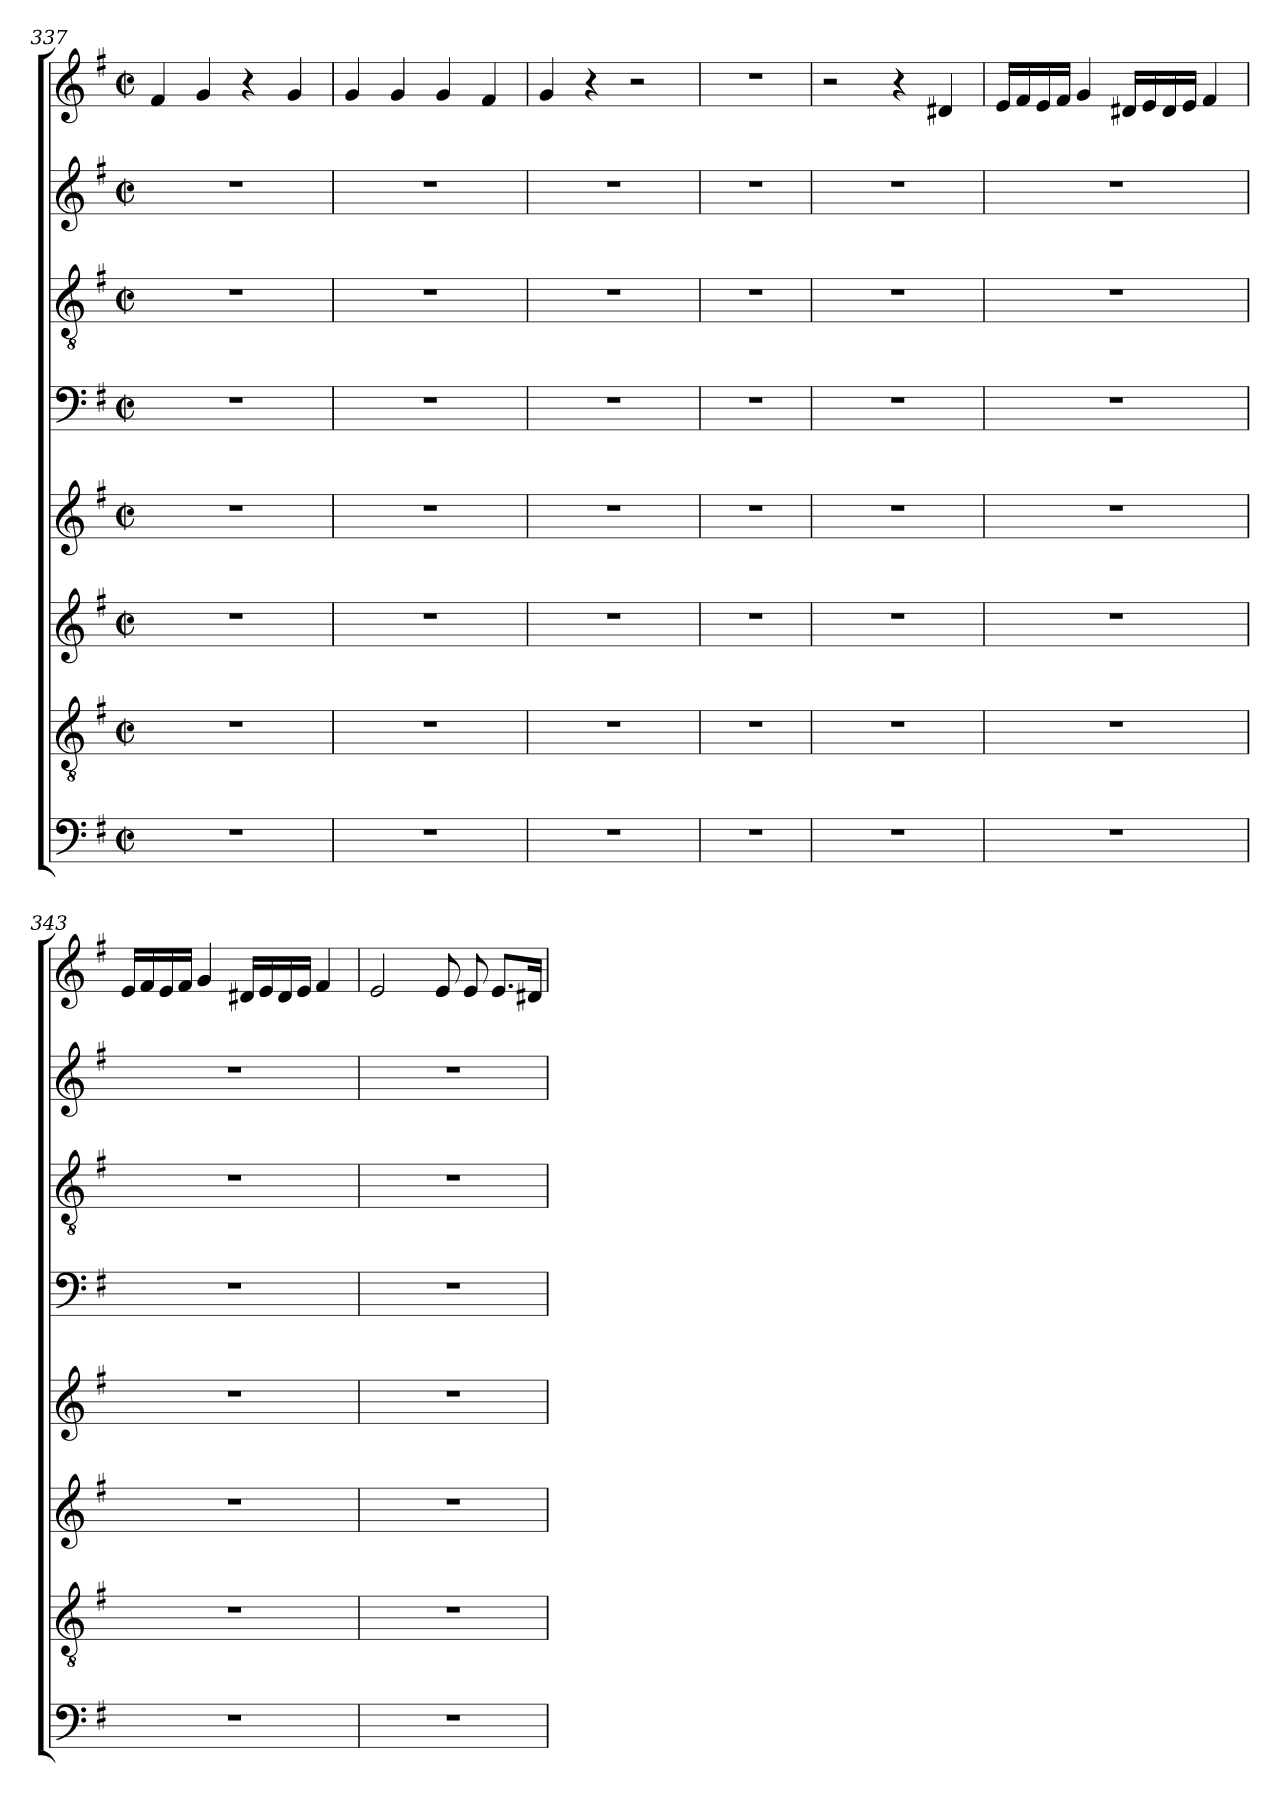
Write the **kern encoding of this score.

**kern	**kern	**kern	**kern	**kern	**kern	**kern	**kern
*part8	*part7	*part6	*part5	*part4	*part3	*part2	*part1
*staff8	*staff7	*staff6	*staff5	*staff4	*staff3	*staff2	*staff1
*clefF4	*clefGv2	*clefG2	*clefG2	*clefF4	*clefGv2	*clefG2	*clefG2
*k[f#]	*k[f#]	*k[f#]	*k[f#]	*k[f#]	*k[f#]	*k[f#]	*k[f#]
*G:	*G:	*G:	*G:	*G:	*G:	*G:	*G:
*M2/2	*M2/2	*M2/2	*M2/2	*M2/2	*M2/2	*M2/2	*M2/2
*met(c|)	*met(c|)	*met(c|)	*met(c|)	*met(c|)	*met(c|)	*met(c|)	*met(c|)
=337	=337	=337	=337	=337	=337	=337	=337
1r	1r	1r	1r	1r	1r	1r	4f#/
.	.	.	.	.	.	.	4g/
.	.	.	.	.	.	.	4r
.	.	.	.	.	.	.	4g/
!!LO:PB:g=z
=338	=338	=338	=338	=338	=338	=338	=338
1r	1r	1r	1r	1r	1r	1r	4g/
.	.	.	.	.	.	.	4g/
.	.	.	.	.	.	.	4g/
.	.	.	.	.	.	.	4f#/
=339	=339	=339	=339	=339	=339	=339	=339
1r	1r	1r	1r	1r	1r	1r	4g/
.	.	.	.	.	.	.	4r
.	.	.	.	.	.	.	2r
=340	=340	=340	=340	=340	=340	=340	=340
1r	1r	1r	1r	1r	1r	1r	1r
=341	=341	=341	=341	=341	=341	=341	=341
1r	1r	1r	1r	1r	1r	1r	2r
.	.	.	.	.	.	.	4r
.	.	.	.	.	.	.	4d#X/
=342	=342	=342	=342	=342	=342	=342	=342
1r	1r	1r	1r	1r	1r	1r	16e/LL
.	.	.	.	.	.	.	16f#/
.	.	.	.	.	.	.	16e/
.	.	.	.	.	.	.	16f#/JJ
.	.	.	.	.	.	.	4g/
.	.	.	.	.	.	.	16d#X/LL
.	.	.	.	.	.	.	16e/
.	.	.	.	.	.	.	16d#/
.	.	.	.	.	.	.	16e/JJ
.	.	.	.	.	.	.	4f#/
=343	=343	=343	=343	=343	=343	=343	=343
1r	1r	1r	1r	1r	1r	1r	16e/LL
.	.	.	.	.	.	.	16f#/
.	.	.	.	.	.	.	16e/
.	.	.	.	.	.	.	16f#/JJ
.	.	.	.	.	.	.	4g/
.	.	.	.	.	.	.	16d#X/LL
.	.	.	.	.	.	.	16e/
.	.	.	.	.	.	.	16d#/
.	.	.	.	.	.	.	16e/JJ
.	.	.	.	.	.	.	4f#/
!!LO:LB:g=z
=344	=344	=344	=344	=344	=344	=344	=344
1r	1r	1r	1r	1r	1r	1r	2e/
.	.	.	.	.	.	.	8e/
.	.	.	.	.	.	.	8e/
.	.	.	.	.	.	.	8.e/L
.	.	.	.	.	.	.	16d#X/Jk
=	=	=	=	=	=	=	=
*-	*-	*-	*-	*-	*-	*-	*-
